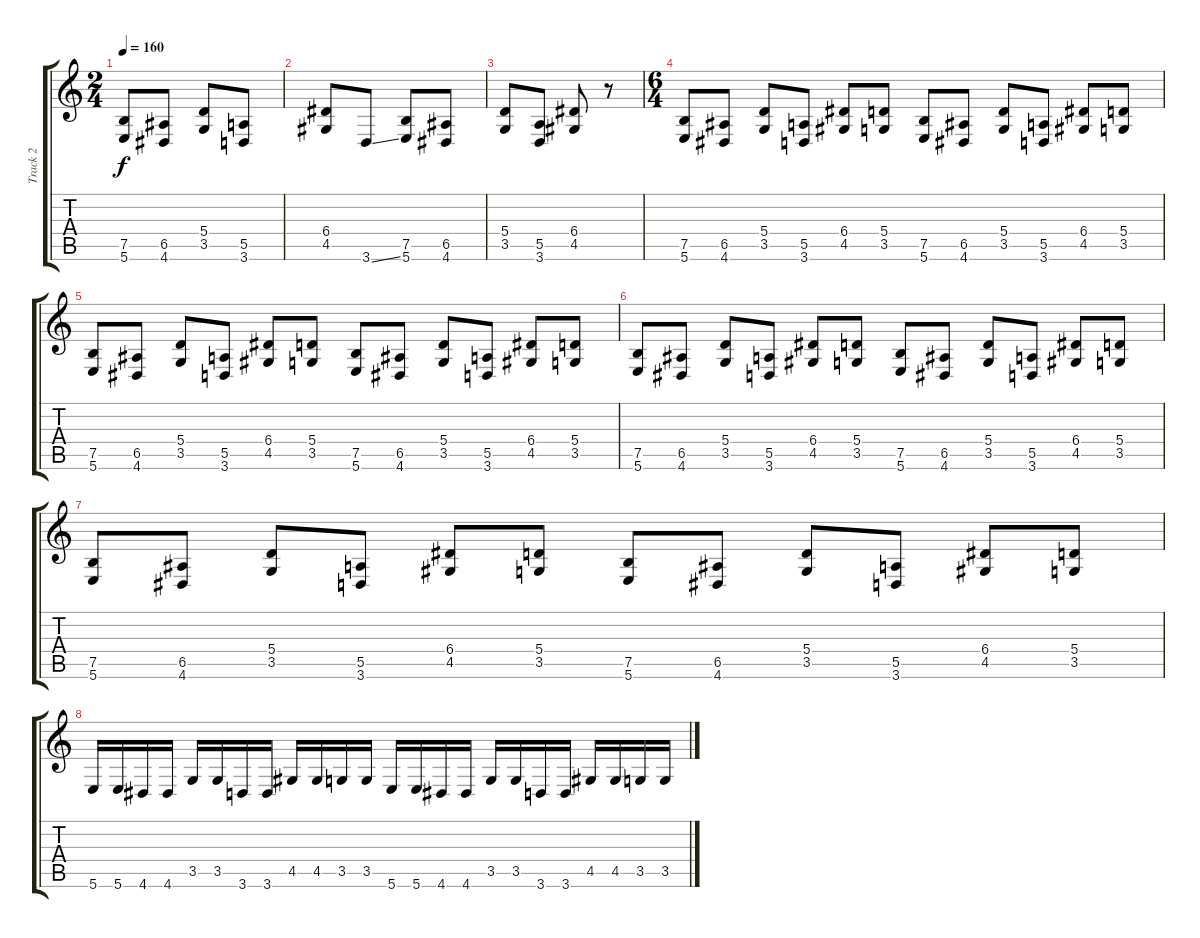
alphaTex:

\track ("Track 2" "Track 2") {instrument distortionguitar}
\staff {score tabs}
\tuning (B3 Gb3 D3 A2 E2 B1) {hide}
\ts (2 4)
\tempo 160
\clef g2
\ks c
(7.5 5.6).8{dy f instrument electricguitarclean} (6.5 4.6).8 (5.4 3.5).8 (5.5 3.6).8 |
(6.4 4.5).8 3.6{ss}.8 (7.5 5.6).8 (6.5 4.6).8 |
(5.4 3.5).8 (5.5 3.6).8 (6.4 4.5).8 r.8 |
\ts (6 4)
(7.5 5.6).8{balance 8 instrument distortionguitar} (6.5 4.6).8 (5.4 3.5).8 (5.5 3.6).8 (6.4 4.5).8 (5.4 3.5).8 (7.5 5.6).8 (6.5 4.6).8 (5.4 3.5).8 (5.5 3.6).8 (6.4 4.5).8 (5.4 3.5).8 |
(7.5 5.6).8{instrument distortionguitar} (6.5 4.6).8 (5.4 3.5).8 (5.5 3.6).8 (6.4 4.5).8 (5.4 3.5).8 (7.5 5.6).8 (6.5 4.6).8 (5.4 3.5).8 (5.5 3.6).8 (6.4 4.5).8 (5.4 3.5).8 |
(7.5 5.6).8{instrument distortionguitar} (6.5 4.6).8 (5.4 3.5).8 (5.5 3.6).8 (6.4 4.5).8 (5.4 3.5).8 (7.5 5.6).8 (6.5 4.6).8 (5.4 3.5).8 (5.5 3.6).8 (6.4 4.5).8 (5.4 3.5).8 |
(7.5 5.6).8{instrument distortionguitar} (6.5 4.6).8 (5.4 3.5).8 (5.5 3.6).8 (6.4 4.5).8 (5.4 3.5).8 (7.5 5.6).8 (6.5 4.6).8 (5.4 3.5).8 (5.5 3.6).8 (6.4 4.5).8 (5.4 3.5).8 |
5.6.16{volume 12} 5.6.16 4.6.16 4.6.16 3.5.16 3.5.16 3.6.16 3.6.16 4.5.16 4.5.16 3.5.16 3.5.16 5.6.16 5.6.16 4.6.16 4.6.16 3.5.16 3.5.16 3.6.16 3.6.16 4.5.16 4.5.16 3.5.16 3.5.16
